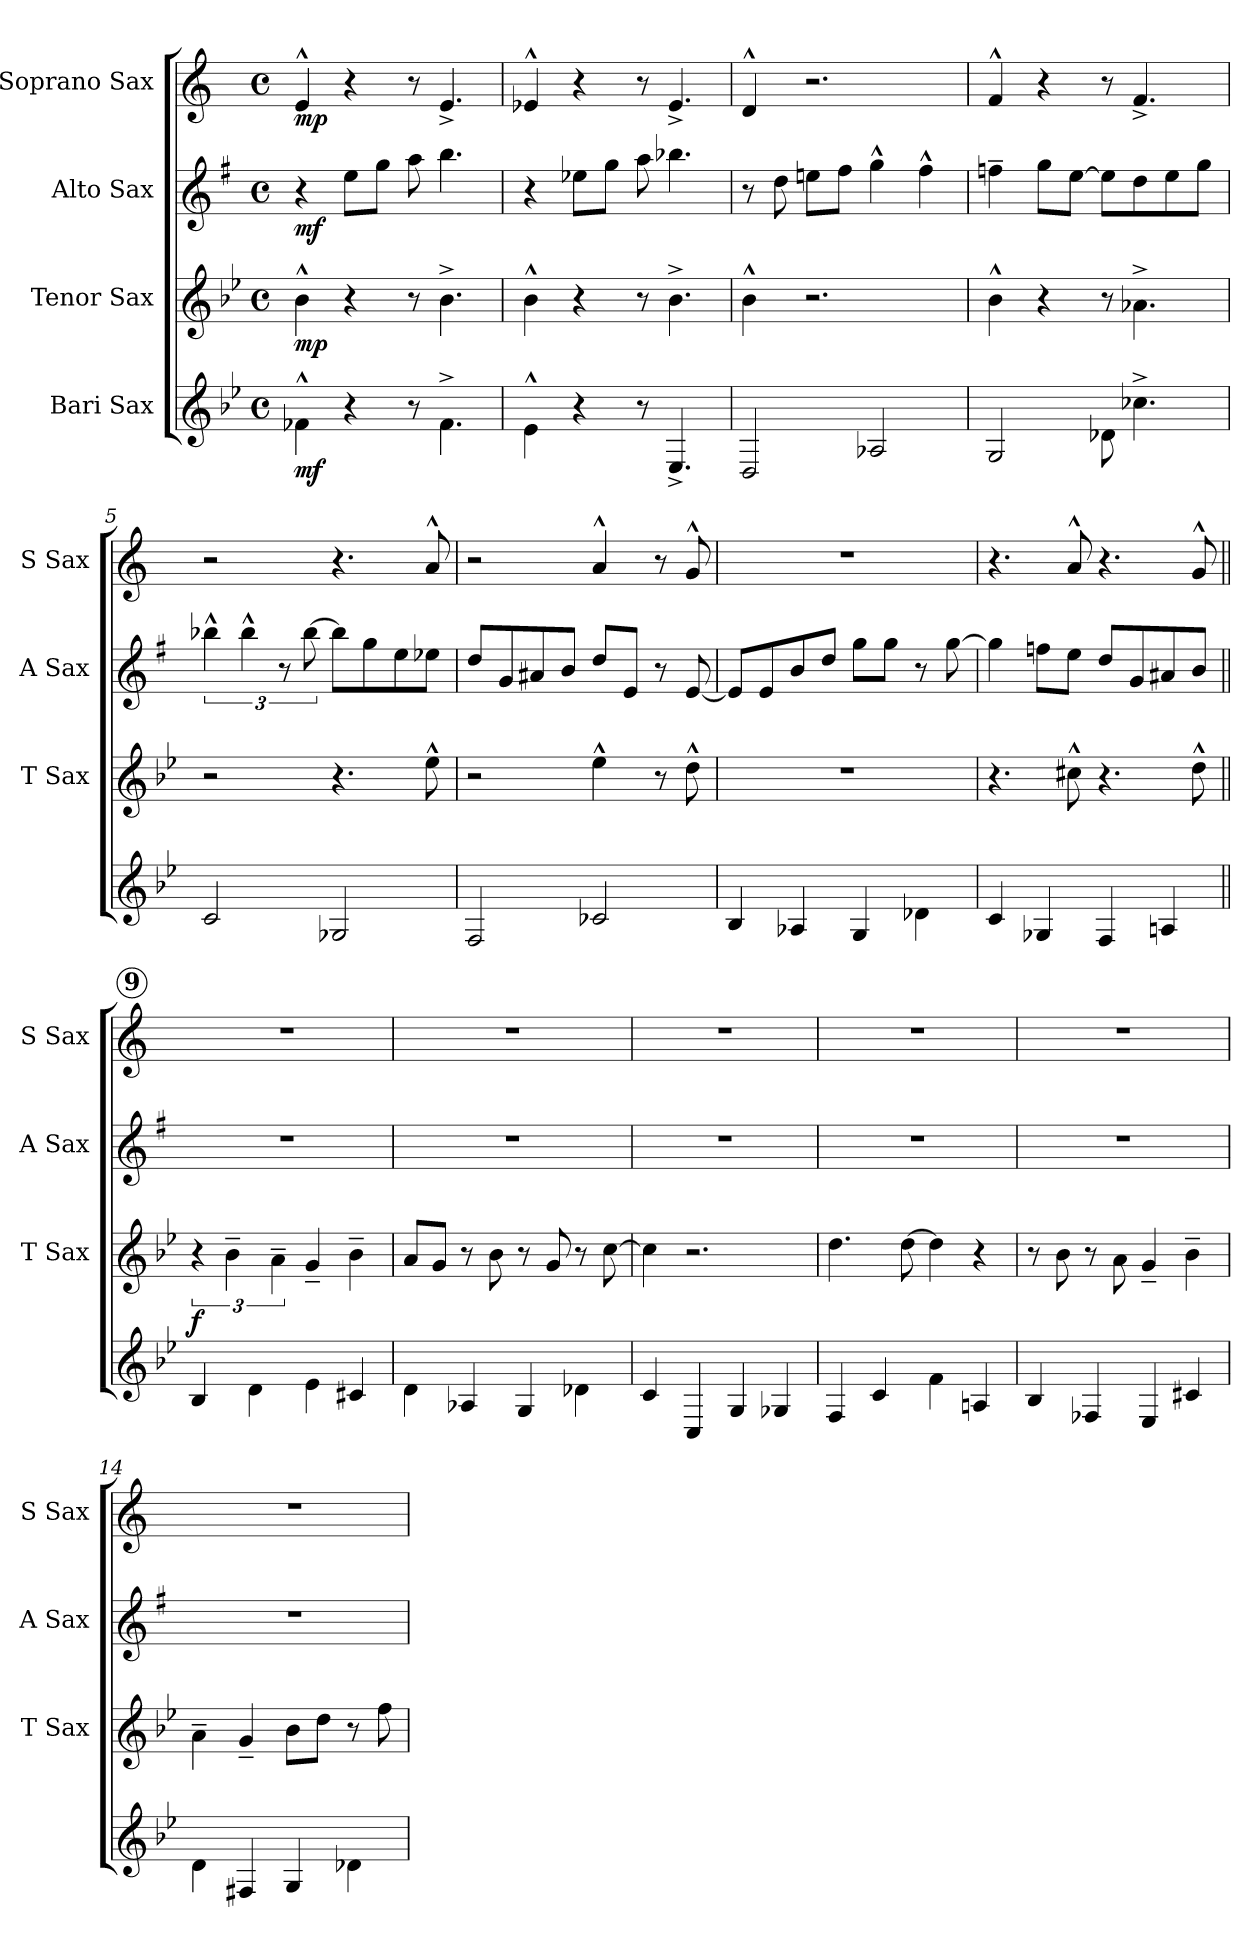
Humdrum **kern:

**kern	**dynam	**kern	**dynam	**kern	**dynam	**kern	**dynam
*part4	*part4	*part3	*part3	*part2	*part2	*part1	*part1
*staff4	*staff4	*staff3	*staff3	*staff2	*staff2	*staff1	*staff1
*I"Bari Sax	*	*I"Tenor Sax	*	*I"Alto Sax	*	*I"Soprano Sax	*
*	*	*I'T Sax	*	*I'A Sax	*	*I'S Sax	*
*clefG2	*	*clefG2	*	*clefG2	*	*clefG2	*
*ITrd12c21	*	*ITrd8c14	*	*ITrd5c9	*	*ITrd1c2	*
*k[b-e-]	*	*k[b-e-]	*	*k[b-e-]	*	*k[b-e-]	*
*B-:	*	*B-:	*	*B-:	*	*B-:	*
*M4/4	*	*M4/4	*	*M4/4	*	*M4/4	*
*met(c)	*	*met(c)	*	*met(c)	*	*met(c)	*
*MM172	*	*MM172	*	*MM172	*	*MM172	*
=1	=1	=1	=1	=1	=1	=1	=1
!	!LO:DY:b	!	!LO:DY:b	!	!LO:DY:b	!	!LO:DY:b
4F-X^^>\	mf	4B-^^>\	mp	4r	mf	4d^^>/	mp
4r	.	4r	.	8g\L	.	4r	.
.	.	.	.	8b-\J	.	.	.
8r	.	8r	.	8cc\	.	8r	.
4.F-^>\	.	4.B-^>\	.	4.dd\	.	4.d^</	.
=2	=2	=2	=2	=2	=2	=2	=2
4E-^^>\	.	4B-^^>\	.	4r	.	4d-X^^>/	.
4r	.	4r	.	8g-X\L	.	4r	.
.	.	.	.	8b-\J	.	.	.
8r	.	8r	.	8cc\	.	8r	.
4.EE-^</	.	4.B-^>\	.	4.dd-X\	.	4.d-^</	.
=3	=3	=3	=3	=3	=3	=3	=3
2DD/	.	4B-^^>\	.	8r	.	4c^^>/	.
.	.	.	.	8f\	.	.	.
.	.	2.r	.	8gn\L	.	2.r	.
.	.	.	.	8a\J	.	.	.
2AA-X/	.	.	.	4b-^^>\	.	.	.
.	.	.	.	4a^^>\	.	.	.
=4	=4	=4	=4	=4	=4	=4	=4
2GG/	.	4B-^^>\	.	4a-X~>\	.	4e-^^>/	.
.	.	4r	.	8b-\L	.	4r	.
.	.	.	.	[8g\J	.	.	.
8D-X\	.	8r	.	8g\L]	.	8r	.
4.c-X^>\	.	4.A-X^>\	.	8f\	.	4.e-^</	.
.	.	.	.	8g\	.	.	.
.	.	.	.	8b-\J	.	.	.
=5	=5	=5	=5	=5	=5	=5	=5
2C/	.	2r	.	6dd-X^^>\	.	2r	.
.	.	.	.	6dd-^^>\	.	.	.
.	.	.	.	12r	.	.	.
.	.	.	.	[12dd-\	.	.	.
2GG-X/	.	4.r	.	8dd-\L]	.	4.r	.
.	.	.	.	8b-\	.	.	.
.	.	.	.	8g\	.	.	.
.	.	8e-^^>\	.	8g-X\J	.	8g^^>/	.
=6	=6	=6	=6	=6	=6	=6	=6
2FF/	.	2r	.	8f/L	.	2r	.
.	.	.	.	8B-/	.	.	.
.	.	.	.	8c#X/	.	.	.
.	.	.	.	8d/J	.	.	.
2C-X/	.	4e-^^>\	.	8f/L	.	4g^^>/	.
.	.	.	.	8G/J	.	.	.
.	.	8r	.	8r	.	8r	.
.	.	8d^^>\	.	[8G/	.	8f^^>/	.
!!LO:LB:g=z
=7	=7	=7	=7	=7	=7	=7	=7
4BB-/	.	1r	.	8G/L]	.	1r	.
.	.	.	.	8G/	.	.	.
4AA-X/	.	.	.	8d/	.	.	.
.	.	.	.	8f/J	.	.	.
4GG/	.	.	.	8b-\L	.	.	.
.	.	.	.	8b-\J	.	.	.
4D-X\	.	.	.	8r	.	.	.
.	.	.	.	[8b-\	.	.	.
=8	=8	=8	=8	=8	=8	=8	=8
4C/	.	4.r	.	4b-\]	.	4.r	.
4GG-X/	.	.	.	8a-X\L	.	.	.
.	.	8c#X^^>\	.	8g\J	.	8g^^>/	.
4FF/	.	4.r	.	8f/L	.	4.r	.
.	.	.	.	8B-/	.	.	.
4AAn/	.	.	.	8c#X/	.	.	.
.	.	8d^^>\	.	8d/J	.	8f^^>/	.
!!LO:REH:place=s1:a:B:enc=circle:fs=12.6:t=9
=9||	=9||	=9||	=9||	=9||	=9||	=9||	=9||
!	!	!	!LO:DY:b	!	!	!	!
4BB-/	.	6r	f	1r	.	1r	.
.	.	6B-~>\	.	.	.	.	.
4D\	.	.	.	.	.	.	.
.	.	6A~>\	.	.	.	.	.
4E-\	.	4G~</	.	.	.	.	.
4C#X/	.	4B-~>\	.	.	.	.	.
=10	=10	=10	=10	=10	=10	=10	=10
4D\	.	8A/L	.	1r	.	1r	.
.	.	8G/J	.	.	.	.	.
4AA-X/	.	8r	.	.	.	.	.
.	.	8B-\	.	.	.	.	.
4GG/	.	8r	.	.	.	.	.
.	.	8G/	.	.	.	.	.
4D-X\	.	8r	.	.	.	.	.
.	.	[8c\	.	.	.	.	.
=11	=11	=11	=11	=11	=11	=11	=11
4C/	.	4c\]	.	1r	.	1r	.
4CC/	.	2.r	.	.	.	.	.
4GG/	.	.	.	.	.	.	.
4GG-X/	.	.	.	.	.	.	.
=12	=12	=12	=12	=12	=12	=12	=12
4FF/	.	4.d\	.	1r	.	1r	.
4C/	.	.	.	.	.	.	.
.	.	[8d\	.	.	.	.	.
4F\	.	4d\]	.	.	.	.	.
4AAn/	.	4r	.	.	.	.	.
!!LO:PB:g=z
=13	=13	=13	=13	=13	=13	=13	=13
4BB-/	.	8r	.	1r	.	1r	.
.	.	8B-\	.	.	.	.	.
4FF-X/	.	8r	.	.	.	.	.
.	.	8A\	.	.	.	.	.
4EE-/	.	4G~</	.	.	.	.	.
4C#X/	.	4B-~>\	.	.	.	.	.
=14	=14	=14	=14	=14	=14	=14	=14
4D\	.	4A~>\	.	1r	.	1r	.
4FF#X/	.	4G~</	.	.	.	.	.
4GG/	.	8B-\L	.	.	.	.	.
.	.	8d\J	.	.	.	.	.
4D-X\	.	8r	.	.	.	.	.
.	.	8f\	.	.	.	.	.
=	=	=	=	=	=	=	=
*-	*-	*-	*-	*-	*-	*-	*-
